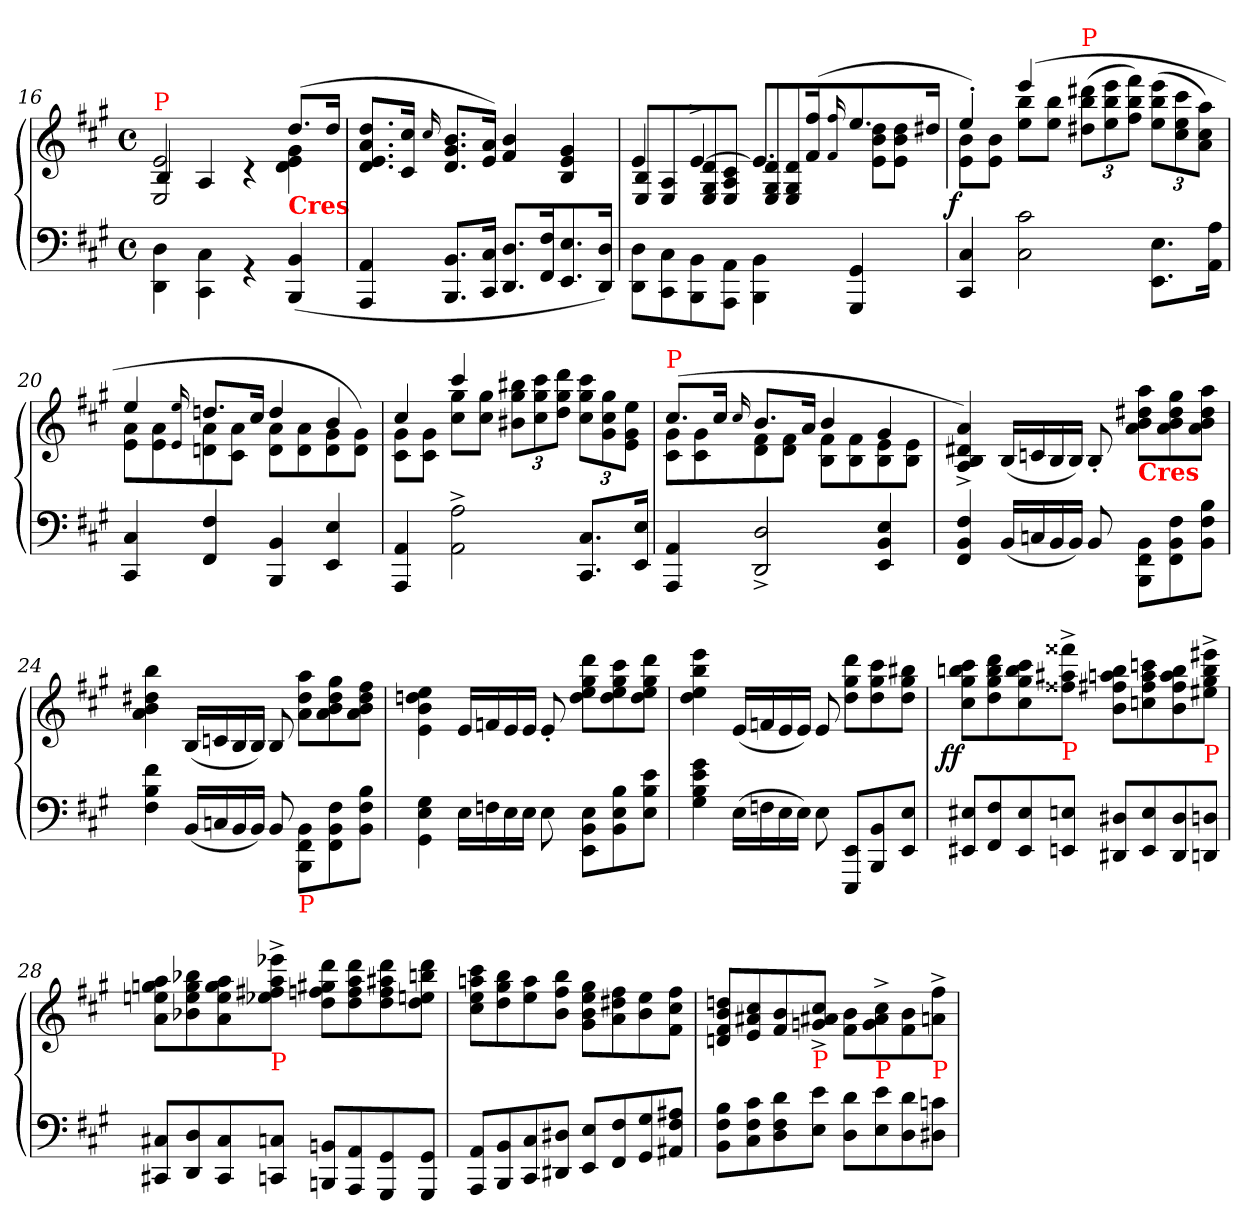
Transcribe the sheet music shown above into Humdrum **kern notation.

**kern	**kern	**dynam
*part1	*part1	*part1
*staff2	*staff1	*staff1/2
*clefF4	*clefG2	*
*k[f#c#g#]	*k[f#c#g#]	*
*M4/4	*M4/4	*
*met(c)	*met(c)	*
=16	=16	=16
*	*^	*
!	!LO:TX:a:color=red:t=P	!	!
4D\ 4DD\	2e/ 2E/	4B/	.
4C#\ 4CC#\	.	4A/	.
4rGG	4rc	4ryy	.
!	!LO:TX:b:B:color=red:t=Cres	!	!
(<4BB 4BBB	(>8.ddL	4g# 4e 4d	.
.	16ddJk	.	.
*	*v	*v	*
=17	=17	=17
4AA 4AAA	8.dd 8.a 8.e 8.dL	.
.	16cc# 16c#Jk	.
.	16qqcc#/	.
8.BB 8.BBBL	8.b 8.g# 8.dL	.
16C# 16CC#Jk	16a 16eJk)	.
8.D 8.DDL	4b 4f#	.
16F# 16FF#k	.	.
8.E 8.EE	4g# 4e 4B	.
16D 16DDJk)	.	.
=18	=18	=18
*	*^	*
8D\ 8DD\L	4e	8B/ 8E/L	.
8C#\ 8CC#\	.	8A/ 8E/	.
8BB\ 8BBB\	[4e^>	8d/ 8G#/ 8E/	.
8AA\ 8AAA\J	.	8c#/ 8A/ 8E/J	.
4BB\ 4BBB\	8.eL]	8d/ 8G#/ 8E/L	.
.	.	8d/ 8G#/ 8E/J	.
.	(>16ff# 16f#k	.	.
.	16qqff#/ 16qqf#/	.	.
4GG# 4GGG#	8.ee	8dd 8b 8eL	.
.	.	8dd 8b 8eJ	.
.	16dd#XJk	.	.
=19	=19	=19	=19
!	!	!	!LO:DY:rj
4C# 4CC#	4ee'>)	8b 8eL	f
.	.	8b 8eJ	.
2c# 2C#	(>4eee	8bb 8eeL	.
.	.	8bb 8eeJ	.
*	*Xbrackettup	*	*
!	!LO:TX:a:color=red:t=P	!	!
.	(>12ddd#X\ 12bb\ 12dd#X\L	2ryy	.
.	12eee 12bb 12ee	.	.
.	12fff# 12bb 12ff#J)	.	.
8.E\ 8.EE\L	(>12eee\ 12bb\ 12ee\L	.	.
.	12ccc# 12ee 12cc#	.	.
.	12aa 12cc# 12aJ)	.	.
16A\ 16AA\Jk	.	.	.
=20	=20	=20	=20
4C# 4CC#	4ee	8a 8eL	.
.	.	8a 8e	.
.	16qqee/ 16qqe/	.	.
4F# 4FF#	8.ddnL	8a 8dn	.
.	.	8a 8c#J	.
.	16cc#Jk	.	.
4BB 4BBB	4dd	8a 8dL	.
.	.	8a 8d	.
4E 4EE	4b	8g# 8d	.
.	.	8g# 8dJ)	.
=21	=21	=21	=21
4AA 4AAA	4cc#	8g# 8c#L	.
.	.	8g# 8c#J	.
2A^> 2AA^>	4ccc#	8gg# 8cc#L	.
.	.	8gg# 8cc#J	.
.	12bb#X\ 12gg#\ 12b#X\L	2ryy	.
.	12ccc# 12gg# 12cc#	.	.
.	12ddd 12gg# 12ddJ	.	.
8.C# 8.CC#L	12ccc#\ 12gg#\ 12cc#\L	.	.
.	12gg# 12cc# 12g#	.	.
.	12ee 12g# 12eJ	.	.
16E 16EEJk	.	.	.
=22	=22	=22	=22
!	!LO:TX:a:color=red:t=P	!	!
4AA 4AAA	(>8.cc#L	8g# 8c#L	.
.	.	8g# 8c#	.
.	16cc#Jk	.	.
.	16qqcc#/	.	.
2D^> 2DD^>	8.bL	8f# 8d	.
.	.	8f# 8dJ	.
.	16aJk	.	.
.	4b	8f# 8BL	.
.	.	8f# 8B	.
4E 4BB 4EE	4g#	8e 8B	.
.	.	8e 8BJ	.
*	*v	*v	*
=23	=23	=23
4F# 4BB 4FF#	4a^> 4d#X^> 4B^> 4A^>)	.
(<16BBLL	(<16BLL	.
16Cn	16cn	.
16BB	16B	.
16BBJJ)	16BJJ)	.
8BB	8B'<	.
!	!LO:TX:b:B:color=red:t=Cres	!
8BB\ 8FF#\ 8BBB\L	8aa 8dd#X 8b 8aL	.
8F# 8BB 8FF#	8gg# 8dd# 8b 8a	.
8B 8F# 8BBJ	8aa 8dd# 8b 8aJ	.
=24	=24	=24
4f# 4B 4F#	4bb 4dd#X 4b 4a	.
(<16BBLL	(<16BLL	.
16Cn	16cn	.
16BB	16B	.
16BBJJ)	16BJJ)	.
8BB	8B	.
!LO:TX:b:color=red:t=P	!	!
8BB\ 8FF#\ 8BBB\L	8aa 8dd# 8aL	.
8F# 8BB 8FF#	8gg# 8dd# 8b 8a	.
8B 8F# 8BBJ	8ff# 8dd# 8b 8aJ	.
=25	=25	=25
4G#\ 4E\ 4GG#\	4ee\ 4ddn\ 4b\ 4e\	.
16ELL	16eLL	.
16Fn	16fn	.
16E	16e	.
16EJJ	16eJJ	.
8E	8e'<	.
8E 8BB 8EEL	8ddd 8gg# 8ee 8ddL	.
8B 8E 8BB	8ccc# 8gg# 8ee 8dd	.
8e 8B 8EJ	8ddd 8gg# 8ee 8ddJ	.
=26	=26	=26
4g# 4e 4B 4G#	4eee 4bb 4ee 4dd	.
(>16ELL	(<16eLL	.
16Fn	16fn	.
16E	16e	.
16EJJ)	16eJJ)	.
8E	8e	.
8EE 8EEEL	8ddd 8gg# 8ddL	.
8BB 8BBB	8ccc# 8gg# 8dd	.
8E 8EEJ	8bb#X 8gg# 8ddJ	.
=27	=27	=27
!	!	!LO:DY:rj
8E#X 8EE#XL	8ccc# 8bbn 8gg# 8cc#L	ff
8F# 8FF#	8ddd 8bb 8gg# 8dd	.
8E# 8EE#	8ccc# 8bb 8gg# 8cc#	.
!	!LO:TX:b:color=red:t=P	!
8En 8EEnJ	8fff##X^< 8aa#X^< 8ff##X^<J	.
8D#X 8DD#XL	8bb 8aan 8ff#X 8bL	.
8E 8EE	8cccn 8aa 8ff# 8ccn	.
8D# 8DD#	8bb 8aa 8ff# 8b	.
!	!LO:TX:b:color=red:t=P	!
8Dn 8DDnJ	8eee#X^< 8bb^< 8gg#^< 8ee#X^<J	.
=28	=28	=28
8C#X 8CC#XL	8aa 8ggn 8een 8aL	.
8D 8DD	8bb-X 8gg 8ee 8b-X	.
8C# 8CC#	8aa 8gg 8ee 8a	.
!	!LO:TX:b:color=red:t=P	!
8Cn 8CCnJ	8eee-X^< 8aa^< 8ff#X^< 8ee-X^<J	.
8BBn 8BBBnL	8ddd 8gg#X 8ffn 8ddL	.
8AA 8AAA	8ddd 8aa 8ff 8dd	.
8GG# 8GGG#	8ddd 8aa#X 8ff 8dd	.
8GG# 8GGG#J	8ddd 8bbn 8een 8ddJ	.
=29	=29	=29
8AA 8AAAL	8ccc# 8aan 8ee 8cc#L	.
8BB 8BBB	8bb 8gg# 8dd	.
8C# 8CC#	8aa 8ee	.
8D#X 8DD#XJ	8bb 8ff# 8bJ	.
8E 8EEL	8gg# 8ee 8b 8g#L	.
8F# 8FF#	8ff# 8dd#X 8a	.
8G# 8GG#	8ee 8b	.
8A#X 8F# 8AA#XJ	8ff# 8cc# 8f#J	.
=30	=30	=30
8B 8F# 8BBL	8ddn 8b 8f# 8dnL	.
8c# 8F# 8C#	8cc# 8a#X 8e	.
8d 8F# 8D	8b 8f#	.
!	!LO:TX:b:color=red:t=P	!
8e 8EJ	8cc#^< 8a#X^< 8gn^<J	.
8d 8DL	8b 8f#L	.
!	!LO:TX:b:color=red:t=P	!
8e 8E	8cc#^< 8a#^< 8g^<	.
8d 8D	8b 8f#	.
!	!LO:TX:b:color=red:t=P	!
8cn 8D#XJ	8ff#^< 8an^<J	.
=	=	=
*-	*-	*-
